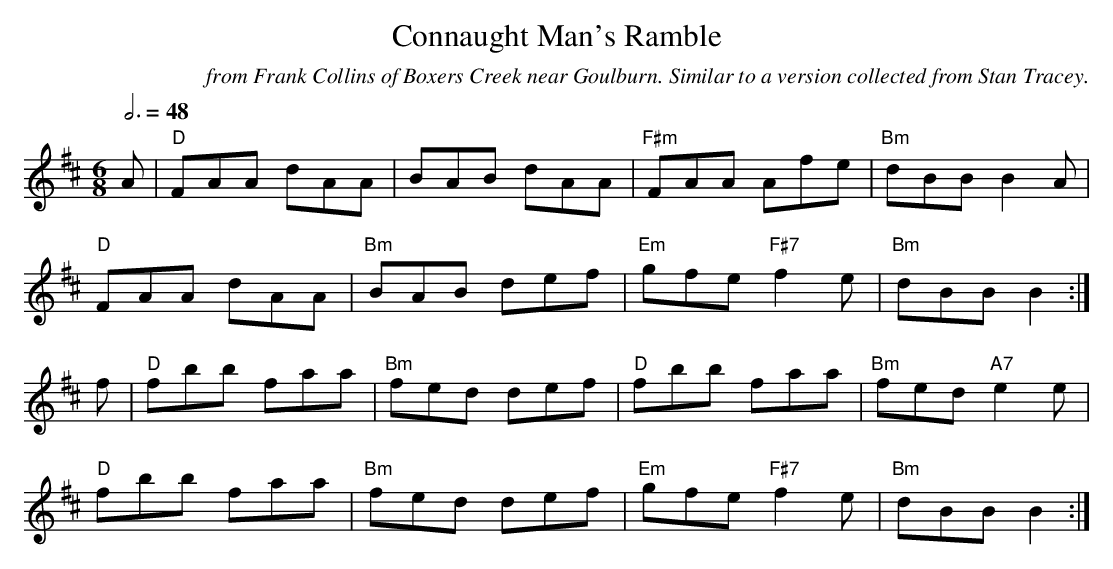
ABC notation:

X:1
T:Connaught Man's Ramble
M:6/8
L:1/8
Q:6/8=48
C:from Frank Collins of Boxers Creek near Goulburn. Similar to a version collected from Stan Tracey.
K:D
A|"D"FAA dAA|BAB dAA|"F#m"FAA Afe|"Bm"dBB B2 A|
"D"FAA dAA|"Bm"BAB def|"Em"gfe "F#7"f2e|"Bm"dBB B2:|
f|"D"fbb faa|"Bm"fed def|"D"fbb faa|"Bm"fed "A7"e2e|
"D"fbb faa|"Bm"fed def|"Em"gfe "F#7"f2e|"Bm"dBB B2:|
